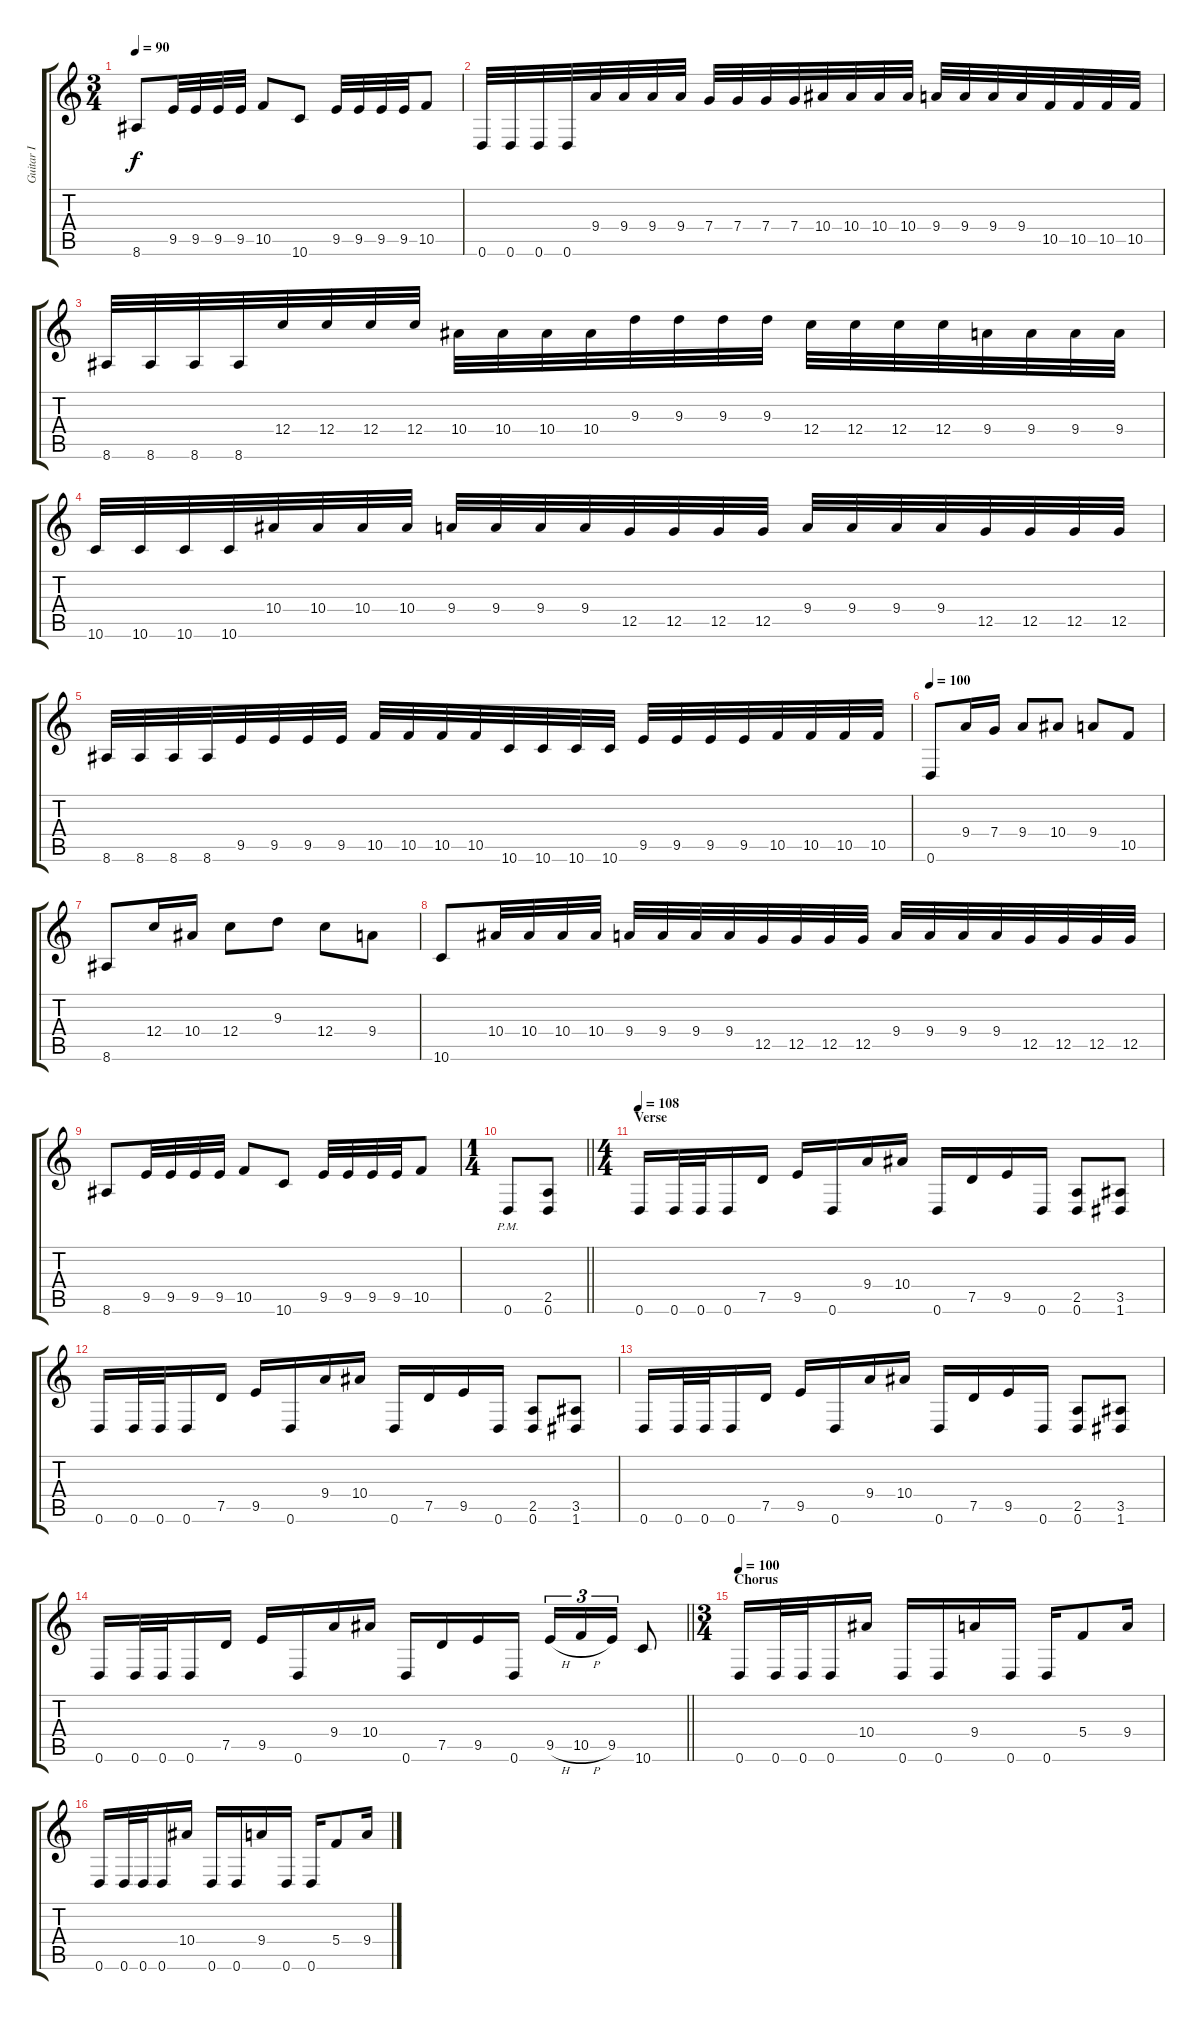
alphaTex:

\track ("Guitar I" "Guitar I") {instrument distortionguitar}
\staff {score tabs}
\tuning (D4 A3 F3 C3 G2 D2) {hide}
\ts (3 4)
\tempo 90
\clef g2
\ks c
8.6.8{dy f} 9.5.32 9.5.32 9.5.32 9.5.32 10.5.8 10.6.8 9.5.32 9.5.32 9.5.32 9.5.32 10.5.8 |
0.6.32 0.6.32 0.6.32 0.6.32 9.4.32 9.4.32 9.4.32 9.4.32 7.4.32 7.4.32 7.4.32 7.4.32 10.4.32 10.4.32 10.4.32 10.4.32 9.4.32 9.4.32 9.4.32 9.4.32 10.5.32 10.5.32 10.5.32 10.5.32 |
8.6.32 8.6.32 8.6.32 8.6.32 12.4.32 12.4.32 12.4.32 12.4.32 10.4.32 10.4.32 10.4.32 10.4.32 9.3.32 9.3.32 9.3.32 9.3.32 12.4.32 12.4.32 12.4.32 12.4.32 9.4.32 9.4.32 9.4.32 9.4.32 |
10.6.32 10.6.32 10.6.32 10.6.32 10.4.32 10.4.32 10.4.32 10.4.32 9.4.32 9.4.32 9.4.32 9.4.32 12.5.32 12.5.32 12.5.32 12.5.32 9.4.32 9.4.32 9.4.32 9.4.32 12.5.32 12.5.32 12.5.32 12.5.32 |
8.6.32 8.6.32 8.6.32 8.6.32 9.5.32 9.5.32 9.5.32 9.5.32 10.5.32 10.5.32 10.5.32 10.5.32 10.6.32 10.6.32 10.6.32 10.6.32 9.5.32 9.5.32 9.5.32 9.5.32 10.5.32 10.5.32 10.5.32 10.5.32 |
\tempo 100
0.6.8 9.4.16 7.4.16 9.4.8 10.4.8 9.4.8 10.5.8 |
8.6.8 12.4.16 10.4.16 12.4.8 9.3.8 12.4.8 9.4.8 |
10.6.8 10.4.32 10.4.32 10.4.32 10.4.32 9.4.32 9.4.32 9.4.32 9.4.32 12.5.32 12.5.32 12.5.32 12.5.32 9.4.32 9.4.32 9.4.32 9.4.32 12.5.32 12.5.32 12.5.32 12.5.32 |
8.6.8 9.5.32 9.5.32 9.5.32 9.5.32 10.5.8 10.6.8 9.5.32 9.5.32 9.5.32 9.5.32 10.5.8 |
\ts (1 4)
\barLineRight lightlight
0.6{pm}.8 (2.5 0.6).8 |
\ts (4 4)
\section ("" "Verse")
\tempo 108
0.6.16 0.6.32 0.6.32 0.6.16 7.5.16 9.5.16 0.6.16 9.4.16 10.4.16 0.6.16 7.5.16 9.5.16 0.6.16 (2.5 0.6).8 (3.5 1.6).8 |
0.6.16 0.6.32 0.6.32 0.6.16 7.5.16 9.5.16 0.6.16 9.4.16 10.4.16 0.6.16 7.5.16 9.5.16 0.6.16 (2.5 0.6).8 (3.5 1.6).8 |
0.6.16 0.6.32 0.6.32 0.6.16 7.5.16 9.5.16 0.6.16 9.4.16 10.4.16 0.6.16 7.5.16 9.5.16 0.6.16 (2.5 0.6).8 (3.5 1.6).8 |
\barLineRight lightlight
0.6.16 0.6.32 0.6.32 0.6.16 7.5.16 9.5.16 0.6.16 9.4.16 10.4.16 0.6.16 7.5.16 9.5.16 0.6.16 9.5{h}.16{tu (3 2)} 10.5{h}.16{tu (3 2)} 9.5.16{tu (3 2)} 10.6.8 |
\ts (3 4)
\section ("" "Chorus")
\tempo 100
0.6.16 0.6.32 0.6.32 0.6.16 10.4.16 0.6.16 0.6.16 9.4.16 0.6.16 0.6.16 5.4.8 9.4.16 |
0.6.16 0.6.32 0.6.32 0.6.16 10.4.16 0.6.16 0.6.16 9.4.16 0.6.16 0.6.16 5.4.8 9.4.16
